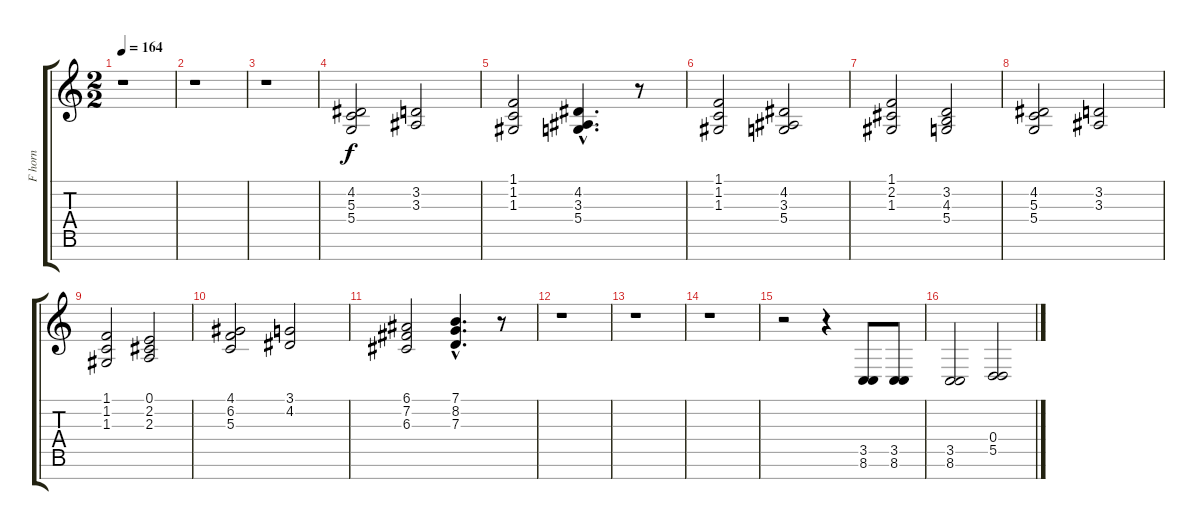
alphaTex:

\track ("F horn" "F horn") {instrument frenchhorn}
\staff {score tabs}
\tuning (E4 B3 G3 D3 A2 E2 B1) {hide}
\ts (2 2)
\tempo 164
\clef g2
\ks c
r.1{dy f} |
r.1 |
r.1 |
(4.2 5.3 5.4).2 (3.2 3.3).2 |
(1.1 1.2 1.3).2 (4.2{hac} 3.3{hac} 5.4{hac}).4{d} r.8 |
(1.1 1.2 1.3).2 (4.2 3.3 5.4).2 |
(1.1 2.2 1.3).2 (3.2 4.3 5.4).2 |
(4.2 5.3 5.4).2 (3.2 3.3).2 |
(1.1 1.2 1.3).2 (0.1 2.2 2.3).2 |
(4.1 6.2 5.3).2 (3.1 4.2).2 |
(6.1 7.2 6.3).2 (7.1{hac} 8.2{hac} 7.3{hac}).4{d} r.8 |
r.1 |
r.1 |
r.1 |
r.2 r.4 (3.5 8.6).8 (3.5 8.6).8 |
(3.5 8.6).2 (0.4 5.5).2
